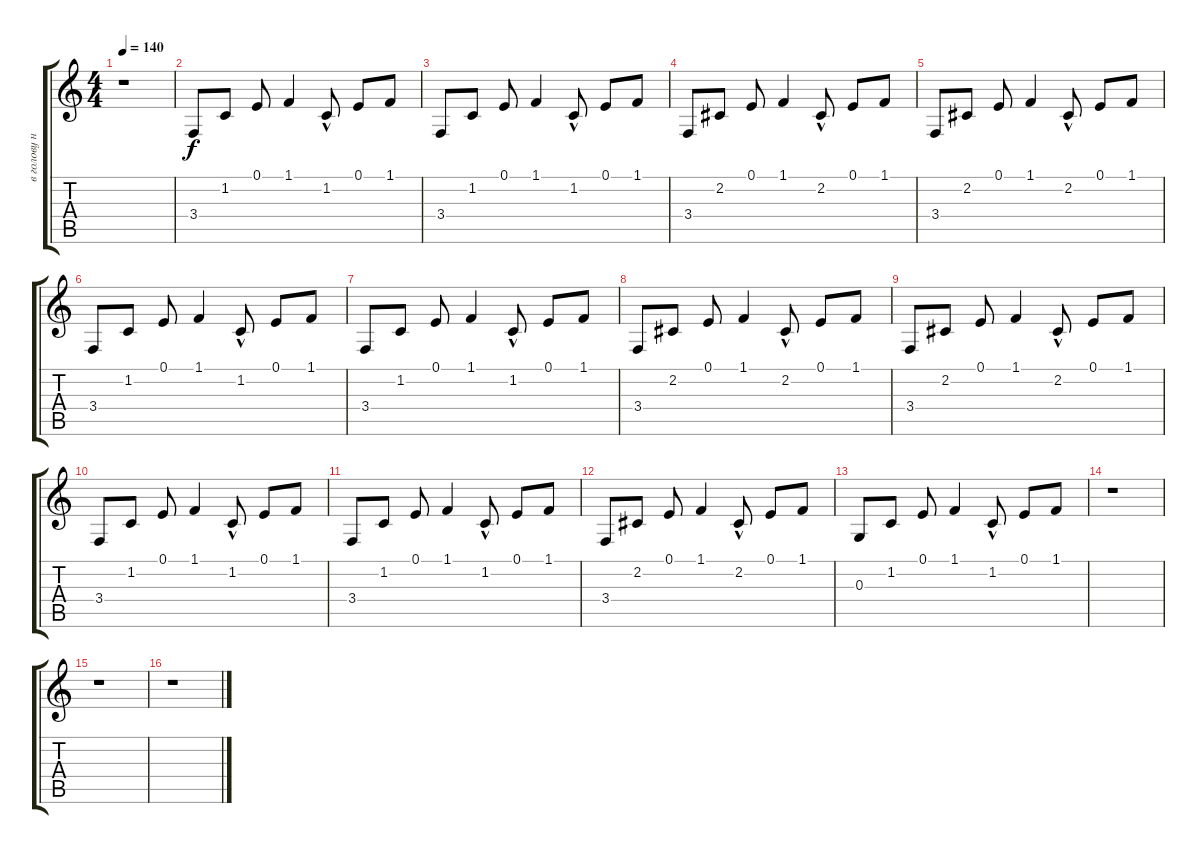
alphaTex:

\track ("в голову не пришло" "в голову н") {instrument pad2warm}
\staff {score tabs}
\tuning (E4 B3 G3 D3 A2 E2) {hide}
\ts (4 4)
\tempo 140
\clef g2
\ks c
r.1{dy f instrument pad2warm} |
3.4.8 1.2.8 0.1.8 1.1.4 1.2{hac}.8 0.1.8 1.1.8 |
3.4.8 1.2.8 0.1.8 1.1.4 1.2{hac}.8 0.1.8 1.1.8 |
3.4.8 2.2.8 0.1.8 1.1.4 2.2{hac}.8 0.1.8 1.1.8 |
3.4.8 2.2.8 0.1.8 1.1.4 2.2{hac}.8 0.1.8 1.1.8 |
3.4.8 1.2.8 0.1.8 1.1.4 1.2{hac}.8 0.1.8 1.1.8 |
3.4.8 1.2.8 0.1.8 1.1.4 1.2{hac}.8 0.1.8 1.1.8 |
3.4.8 2.2.8 0.1.8 1.1.4 2.2{hac}.8 0.1.8 1.1.8 |
3.4.8 2.2.8 0.1.8 1.1.4 2.2{hac}.8 0.1.8 1.1.8 |
3.4.8 1.2.8 0.1.8 1.1.4 1.2{hac}.8 0.1.8 1.1.8 |
3.4.8 1.2.8 0.1.8 1.1.4 1.2{hac}.8 0.1.8 1.1.8 |
3.4.8 2.2.8 0.1.8 1.1.4 2.2{hac}.8 0.1.8 1.1.8 |
0.3.8 1.2.8 0.1.8 1.1.4 1.2{hac}.8 0.1.8 1.1.8 |
r.1 |
r.1 |
r.1
